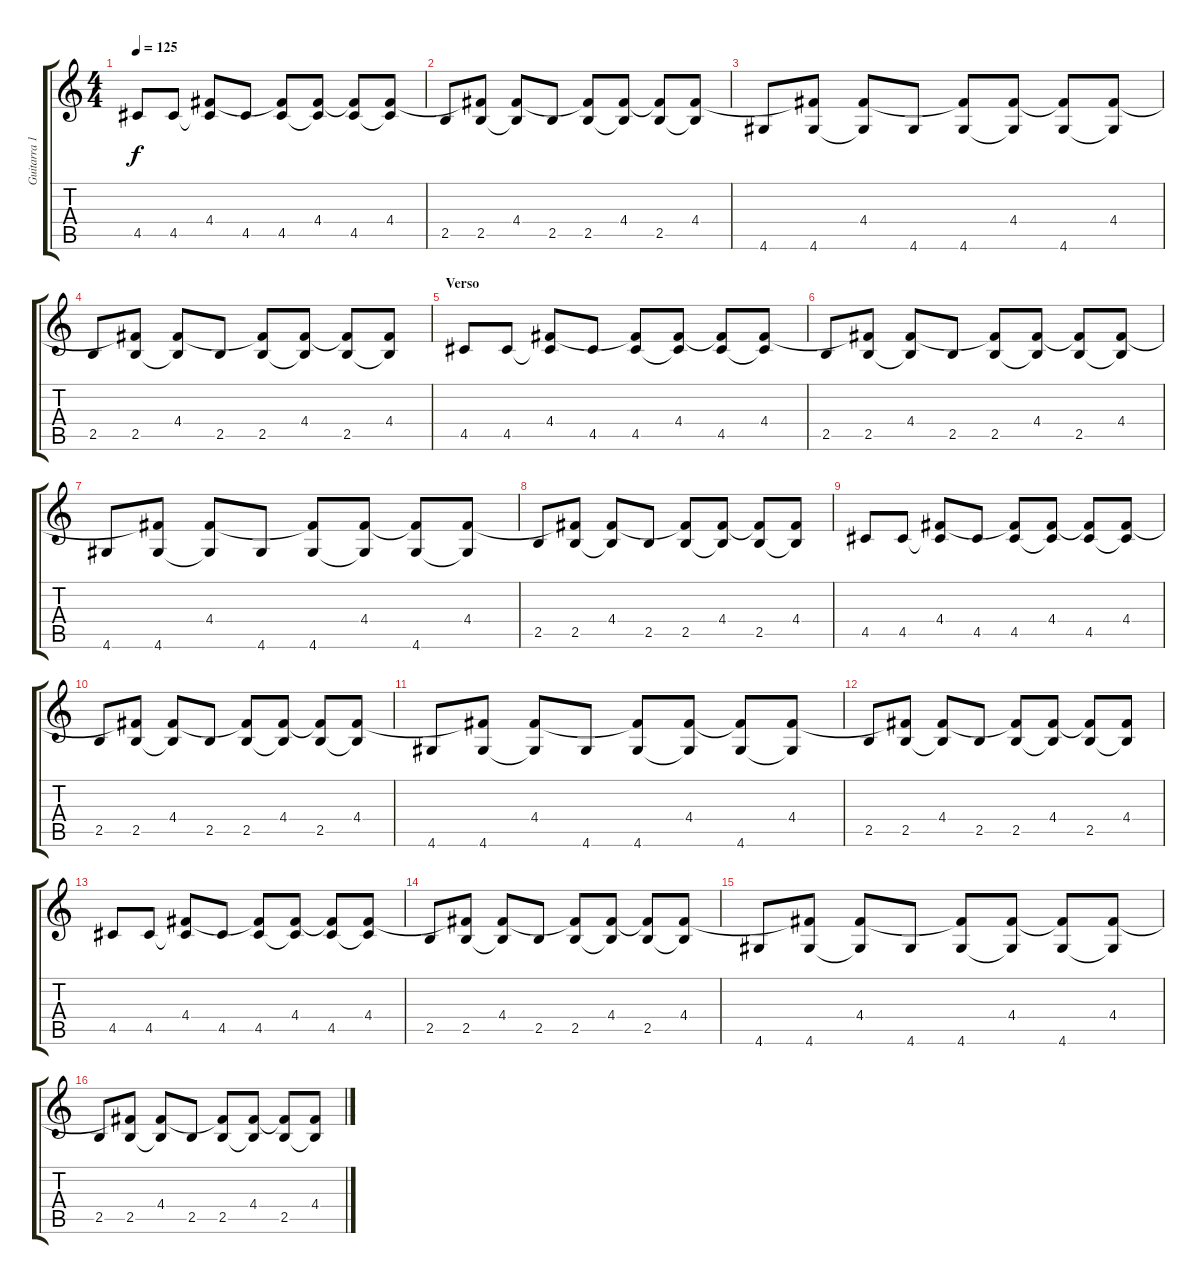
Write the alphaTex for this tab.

\track ("Guitarra 1" "Guitarra 1") {instrument distortionguitar}
\staff {score tabs}
\tuning (E4 B3 G3 D3 A2 E2) {hide}
\ts (4 4)
\tempo 125
\clef g2
\ks c
4.5.8{dy f instrument electricguitarclean} 4.5.8 (4.4 4.5{t}).8 4.5.8 (4.4{t} 4.5).8 (4.4 4.5{t}).8 (4.4{t} 4.5).8 (4.4 4.5{t}).8 |
2.5.8 (4.4{t} 2.5).8 (4.4 2.5{t}).8 2.5.8 (4.4{t} 2.5).8 (4.4 2.5{t}).8 (4.4{t} 2.5).8 (4.4 2.5{t}).8 |
4.6.8 (4.4{t} 4.6).8 (4.4 4.6{t}).8 4.6.8 (4.4{t} 4.6).8 (4.4 4.6{t}).8 (4.4{t} 4.6).8 (4.4 4.6{t}).8 |
2.5.8 (4.4{t} 2.5).8 (4.4 2.5{t}).8 2.5.8 (4.4{t} 2.5).8 (4.4 2.5{t}).8 (4.4{t} 2.5).8 (4.4 2.5{t}).8 |
\section ("" "Verso ")
4.5.8 4.5.8 (4.4 4.5{t}).8 4.5.8 (4.4{t} 4.5).8 (4.4 4.5{t}).8 (4.4{t} 4.5).8 (4.4 4.5{t}).8 |
2.5.8 (4.4{t} 2.5).8 (4.4 2.5{t}).8 2.5.8 (4.4{t} 2.5).8 (4.4 2.5{t}).8 (4.4{t} 2.5).8 (4.4 2.5{t}).8 |
4.6.8 (4.4{t} 4.6).8 (4.4 4.6{t}).8 4.6.8 (4.4{t} 4.6).8 (4.4 4.6{t}).8 (4.4{t} 4.6).8 (4.4 4.6{t}).8 |
2.5.8 (4.4{t} 2.5).8 (4.4 2.5{t}).8 2.5.8 (4.4{t} 2.5).8 (4.4 2.5{t}).8 (4.4{t} 2.5).8 (4.4 2.5{t}).8 |
4.5.8 4.5.8 (4.4 4.5{t}).8 4.5.8 (4.4{t} 4.5).8 (4.4 4.5{t}).8 (4.4{t} 4.5).8 (4.4 4.5{t}).8 |
2.5.8 (4.4{t} 2.5).8 (4.4 2.5{t}).8 2.5.8 (4.4{t} 2.5).8 (4.4 2.5{t}).8 (4.4{t} 2.5).8 (4.4 2.5{t}).8 |
4.6.8 (4.4{t} 4.6).8 (4.4 4.6{t}).8 4.6.8 (4.4{t} 4.6).8 (4.4 4.6{t}).8 (4.4{t} 4.6).8 (4.4 4.6{t}).8 |
2.5.8 (4.4{t} 2.5).8 (4.4 2.5{t}).8 2.5.8 (4.4{t} 2.5).8 (4.4 2.5{t}).8 (4.4{t} 2.5).8 (4.4 2.5{t}).8 |
4.5.8 4.5.8 (4.4 4.5{t}).8 4.5.8 (4.4{t} 4.5).8 (4.4 4.5{t}).8 (4.4{t} 4.5).8 (4.4 4.5{t}).8 |
2.5.8 (4.4{t} 2.5).8 (4.4 2.5{t}).8 2.5.8 (4.4{t} 2.5).8 (4.4 2.5{t}).8 (4.4{t} 2.5).8 (4.4 2.5{t}).8 |
4.6.8 (4.4{t} 4.6).8 (4.4 4.6{t}).8 4.6.8 (4.4{t} 4.6).8 (4.4 4.6{t}).8 (4.4{t} 4.6).8 (4.4 4.6{t}).8 |
2.5.8 (4.4{t} 2.5).8 (4.4 2.5{t}).8 2.5.8 (4.4{t} 2.5).8 (4.4 2.5{t}).8 (4.4{t} 2.5).8 (4.4 2.5{t}).8
